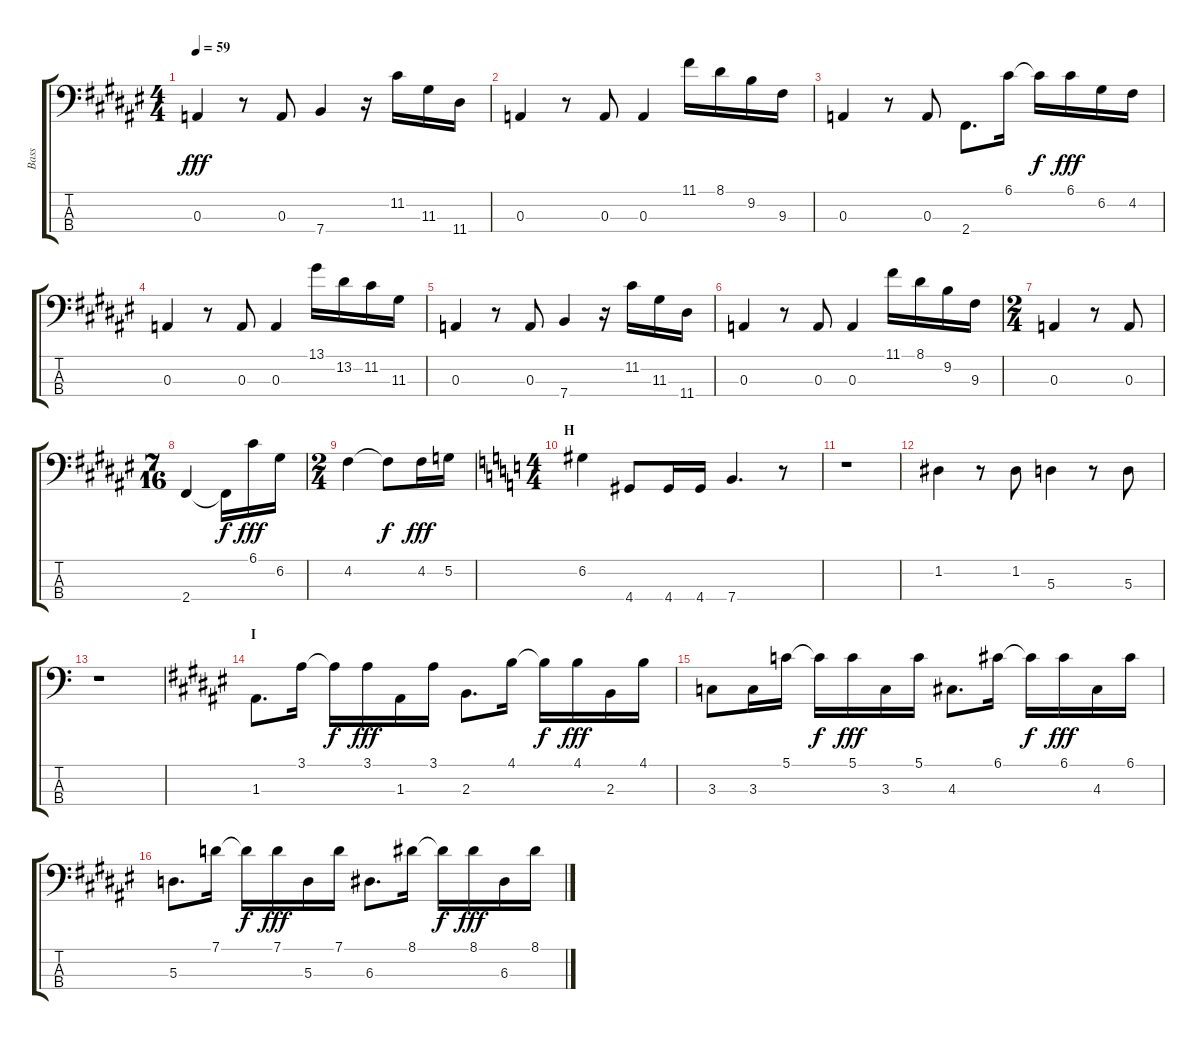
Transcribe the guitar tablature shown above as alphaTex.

\track ("Bass" "Bass") {instrument electricbassfinger}
\staff {score tabs}
\tuning (G2 D2 A1 E1) {hide}
\ts (4 4)
\tempo 59
\clef f4
\ks f#
0.3.4{dy fff} r.8 0.3.8 7.4.4 r.16 11.2.16 11.3.16 11.4.16 |
0.3.4 r.8 0.3.8 0.3.4 11.1.16 8.1.16 9.2.16 9.3.16 |
0.3.4 r.8 0.3.8 2.4.8{d} 6.1.16 6.1{t}.16{dy f} 6.1.16{dy fff} 6.2.16 4.2.16 |
0.3.4 r.8 0.3.8 0.3.4 13.1.16 13.2.16 11.2.16 11.3.16 |
0.3.4 r.8 0.3.8 7.4.4 r.16 11.2.16 11.3.16 11.4.16 |
0.3.4 r.8 0.3.8 0.3.4 11.1.16 8.1.16 9.2.16 9.3.16 |
\ts (2 4)
0.3.4 r.8 0.3.8 |
\ts (7 16)
2.4.4 2.4{t}.16{dy f} 6.1.16{dy fff} 6.2.16 |
\ts (2 4)
4.2.4 4.2{t}.8{dy f} 4.2.16{dy fff} 5.2.16 |
\ts (4 4)
\section ("" "H")
\ks c
6.2.4 4.4.8 4.4.16 4.4.16 7.4.4{d} r.8 |
r.1 |
1.2.4 r.8 1.2.8 5.3.4 r.8 5.3.8 |
r.1 |
\section ("" "I")
\ks f#
1.3.8{d} 3.1.16 3.1{t}.16{dy f} 3.1.16{dy fff} 1.3.16 3.1.16 2.3.8{d} 4.1.16 4.1{t}.16{dy f} 4.1.16{dy fff} 2.3.16 4.1.16 |
3.3.8 3.3.16 5.1.16 5.1{t}.16{dy f} 5.1.16{dy fff} 3.3.16 5.1.16 4.3.8{d} 6.1.16 6.1{t}.16{dy f} 6.1.16{dy fff} 4.3.16 6.1.16 |
5.3.8{d} 7.1.16 7.1{t}.16{dy f} 7.1.16{dy fff} 5.3.16 7.1.16 6.3.8{d} 8.1.16 8.1{t}.16{dy f} 8.1.16{dy fff} 6.3.16 8.1.16
